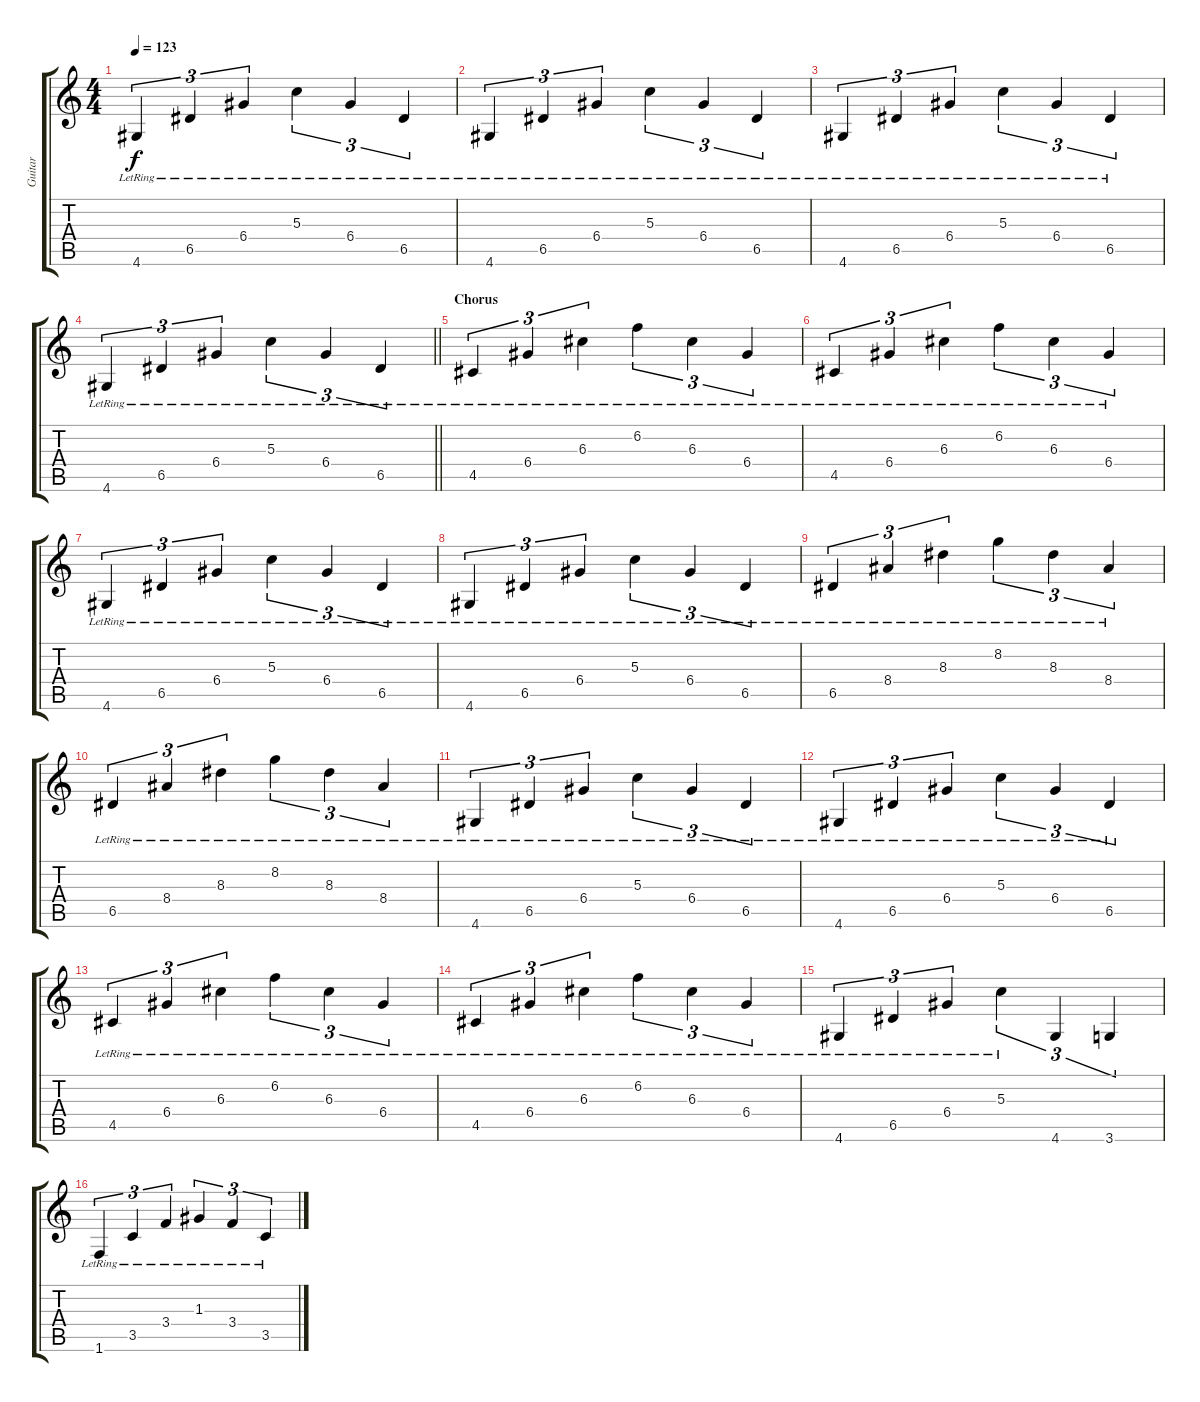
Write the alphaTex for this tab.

\track ("Guitar" "Guitar") {instrument electricguitarclean}
\staff {score tabs}
\tuning (E4 B3 G3 D3 A2 E2) {hide}
\ts (4 4)
\tempo 123
\clef g2
\ks c
4.6{lr}.4{tu (3 2) dy f} 6.5{lr}.4{tu (3 2)} 6.4{lr}.4{tu (3 2)} 5.3{lr}.4{tu (3 2)} 6.4{lr}.4{tu (3 2)} 6.5{lr}.4{tu (3 2)} |
4.6{lr}.4{tu (3 2)} 6.5{lr}.4{tu (3 2)} 6.4{lr}.4{tu (3 2)} 5.3{lr}.4{tu (3 2)} 6.4{lr}.4{tu (3 2)} 6.5{lr}.4{tu (3 2)} |
4.6{lr}.4{tu (3 2)} 6.5{lr}.4{tu (3 2)} 6.4{lr}.4{tu (3 2)} 5.3{lr}.4{tu (3 2)} 6.4{lr}.4{tu (3 2)} 6.5{lr}.4{tu (3 2)} |
\barLineRight lightlight
4.6{lr}.4{tu (3 2)} 6.5{lr}.4{tu (3 2)} 6.4{lr}.4{tu (3 2)} 5.3{lr}.4{tu (3 2)} 6.4{lr}.4{tu (3 2)} 6.5{lr}.4{tu (3 2)} |
\section ("" "Chorus")
4.5{lr}.4{tu (3 2)} 6.4{lr}.4{tu (3 2)} 6.3{lr}.4{tu (3 2)} 6.2{lr}.4{tu (3 2)} 6.3{lr}.4{tu (3 2)} 6.4{lr}.4{tu (3 2)} |
4.5{lr}.4{tu (3 2)} 6.4{lr}.4{tu (3 2)} 6.3{lr}.4{tu (3 2)} 6.2{lr}.4{tu (3 2)} 6.3{lr}.4{tu (3 2)} 6.4{lr}.4{tu (3 2)} |
4.6{lr}.4{tu (3 2)} 6.5{lr}.4{tu (3 2)} 6.4{lr}.4{tu (3 2)} 5.3{lr}.4{tu (3 2)} 6.4{lr}.4{tu (3 2)} 6.5{lr}.4{tu (3 2)} |
4.6{lr}.4{tu (3 2)} 6.5{lr}.4{tu (3 2)} 6.4{lr}.4{tu (3 2)} 5.3{lr}.4{tu (3 2)} 6.4{lr}.4{tu (3 2)} 6.5{lr}.4{tu (3 2)} |
6.5{lr}.4{tu (3 2)} 8.4{lr}.4{tu (3 2)} 8.3{lr}.4{tu (3 2)} 8.2{lr}.4{tu (3 2)} 8.3{lr}.4{tu (3 2)} 8.4{lr}.4{tu (3 2)} |
6.5{lr}.4{tu (3 2)} 8.4{lr}.4{tu (3 2)} 8.3{lr}.4{tu (3 2)} 8.2{lr}.4{tu (3 2)} 8.3{lr}.4{tu (3 2)} 8.4{lr}.4{tu (3 2)} |
4.6{lr}.4{tu (3 2)} 6.5{lr}.4{tu (3 2)} 6.4{lr}.4{tu (3 2)} 5.3{lr}.4{tu (3 2)} 6.4{lr}.4{tu (3 2)} 6.5{lr}.4{tu (3 2)} |
4.6{lr}.4{tu (3 2)} 6.5{lr}.4{tu (3 2)} 6.4{lr}.4{tu (3 2)} 5.3{lr}.4{tu (3 2)} 6.4{lr}.4{tu (3 2)} 6.5{lr}.4{tu (3 2)} |
4.5{lr}.4{tu (3 2)} 6.4{lr}.4{tu (3 2)} 6.3{lr}.4{tu (3 2)} 6.2{lr}.4{tu (3 2)} 6.3{lr}.4{tu (3 2)} 6.4{lr}.4{tu (3 2)} |
4.5{lr}.4{tu (3 2)} 6.4{lr}.4{tu (3 2)} 6.3{lr}.4{tu (3 2)} 6.2{lr}.4{tu (3 2)} 6.3{lr}.4{tu (3 2)} 6.4{lr}.4{tu (3 2)} |
4.6{lr}.4{tu (3 2)} 6.5{lr}.4{tu (3 2)} 6.4{lr}.4{tu (3 2)} 5.3{lr}.4{tu (3 2)} 4.6.4{tu (3 2)} 3.6.4{tu (3 2)} |
1.6{lr}.4{tu (3 2)} 3.5{lr}.4{tu (3 2)} 3.4{lr}.4{tu (3 2)} 1.3{lr}.4{tu (3 2)} 3.4{lr}.4{tu (3 2)} 3.5{lr}.4{tu (3 2)}
